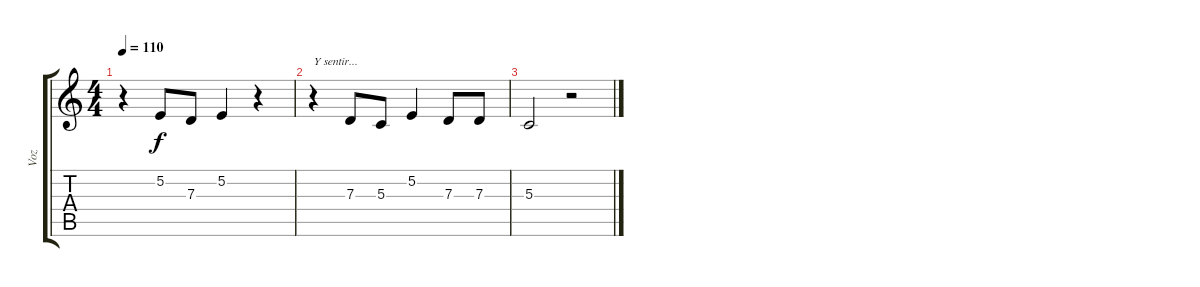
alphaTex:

\track ("Voz" "Voz") {instrument synthvoice}
\staff {score tabs}
\tuning (E4 B3 G3 D3 A2 E2) {hide}
\ts (4 4)
\tempo 110
\clef g2
\ks c
r.4{dy f} 5.2.8 7.3.8 5.2.4 r.4 |
r.4{txt "Y sentir..."} 7.3.8 5.3.8 5.2.4 7.3.8 7.3.8 |
5.3.2 r.2
